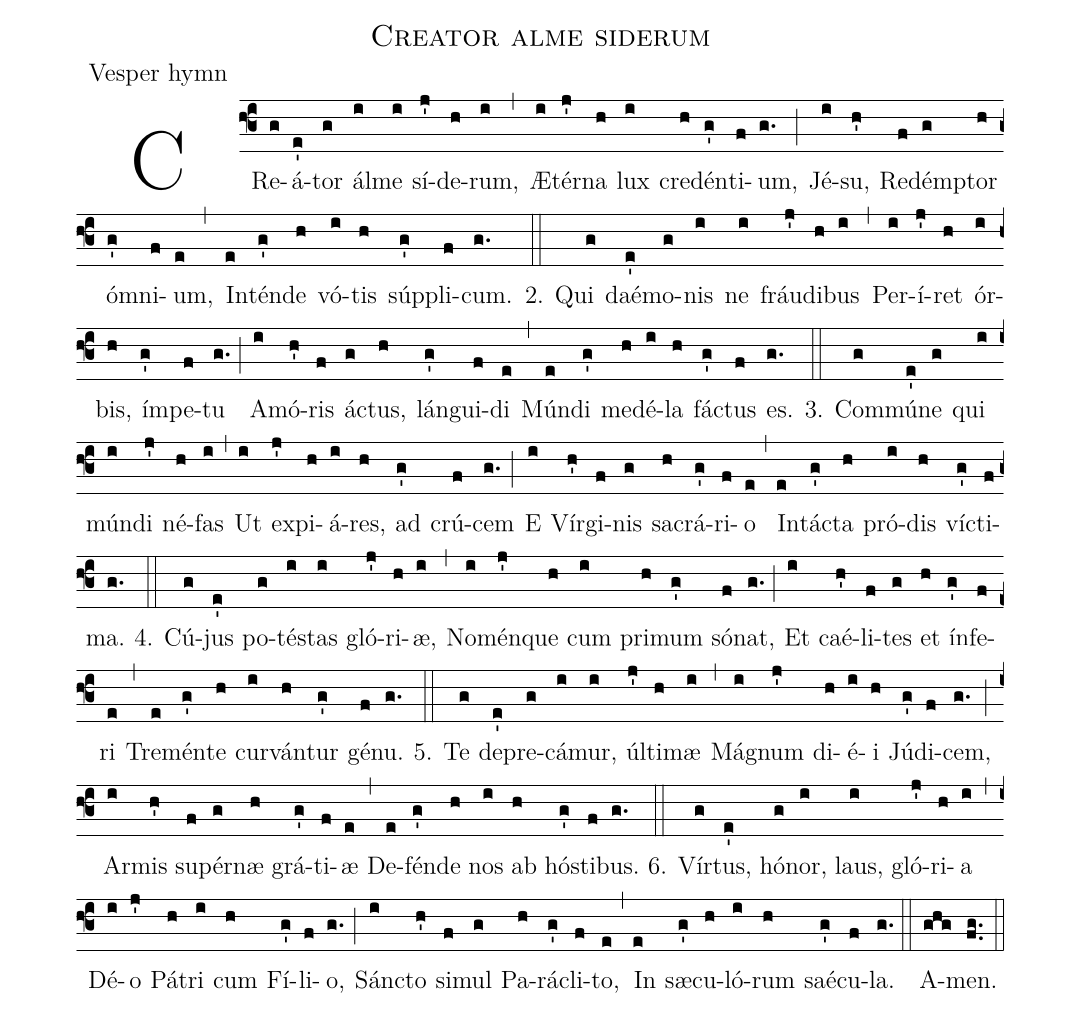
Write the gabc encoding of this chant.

name: Creator alme siderum;
office-part: Vesper hymn;
%%
% The syntax in this part is called gabc. Please refer to http://home.gna.org/gregorio/gabc/#basis

(f3)CRe(g)á(e')tor(g) ál(i)me(i) sí(j')de(h)rum,(i) (,)
Æ(i)tér(j')na(h) lux(i) cre(h)dén(g')ti(f)um,(g.) (;)
Jé(i)su,(h') Red(f)ém(g)ptor(h) óm(g')ni(f)um,(e) (,)
In(e)tén(g')de(h) vó(i)tis(h) súp(g')pli(f)cum.(g.) (::)

2. Qui(g) daé(e')mo(g)nis(i) ne(i) fráu(j')di(h)bus(i) (,)
Per(i)í(j')ret(h) ór(i)bis,(h) ím(g')pe(f)tu(g.) (;)
A(i)mó(h')ris(f) á(g)ctus,(h) lán(g')gui(f)di(e) (,)
Mún(e)di(g') me(h)dé(i)la(h) fá(g')ctus(f) es.(g.) (::)

3. Com(g)mú(e')ne(g) qui(i) mún(i)di(j') né(h)fas(i) (,)
Ut(i) ex(j')pi(h)á(i)res,(h) ad(g') crú(f)cem(g.) (;)
E(i) Vír(h')gi(f)nis(g) sa(h)crá(g')ri(f)o(e) (,)
In(e)tá(g')cta(h) pró(i)dis(h) ví(g')cti(f)ma.(g.) (::)

4. Cú(g)jus(e') po(g)té(i)stas(i) gló(j')ri(h)æ,(i) (,)
No(i)mén(j')que(h) cum(i) pri(h)mum(g') só(f)nat,(g.) (;)
Et(i) caé(h')li(f)tes(g) et(h) ín(g')fe(f)ri(e) (,)
Tre(e)mén(g')te(h) cur(i)ván(h)tur(g') gé(f)nu.(g.) (::)

5. Te(g) de(e')pre(g)cá(i)mur,(i) úl(j')ti(h)mæ(i) (,)
Má(i)gnum(j') di(h)é(i)i(h) Jú(g')di(f)cem,(g.) (;)
Ar(i)mis(h') su(f)pér(g)næ(h) grá(g')ti(f)æ(e) (,)
De(e)fén(g')de(h) nos(i) ab(h) hó(g')sti(f)bus.(g.) (::)

6. Vír(g)tus,(e') hó(g)nor,(i) laus,(i) gló(j')ri(h)a(i) (,)
Dé(i)o(j') Pá(h)tri(i) cum(h) Fí(g')li(f)o,(g.) (;)
Sán(i)cto(h') si(f)mul(g) Pa(h)rá(g')cli(f)to,(e) (,)
In(e) sæ(g')cu(h)ló(i)rum(h) saé(g')cu(f)la.(g.) (::)
A(ghg)men.(fg..) (::)
